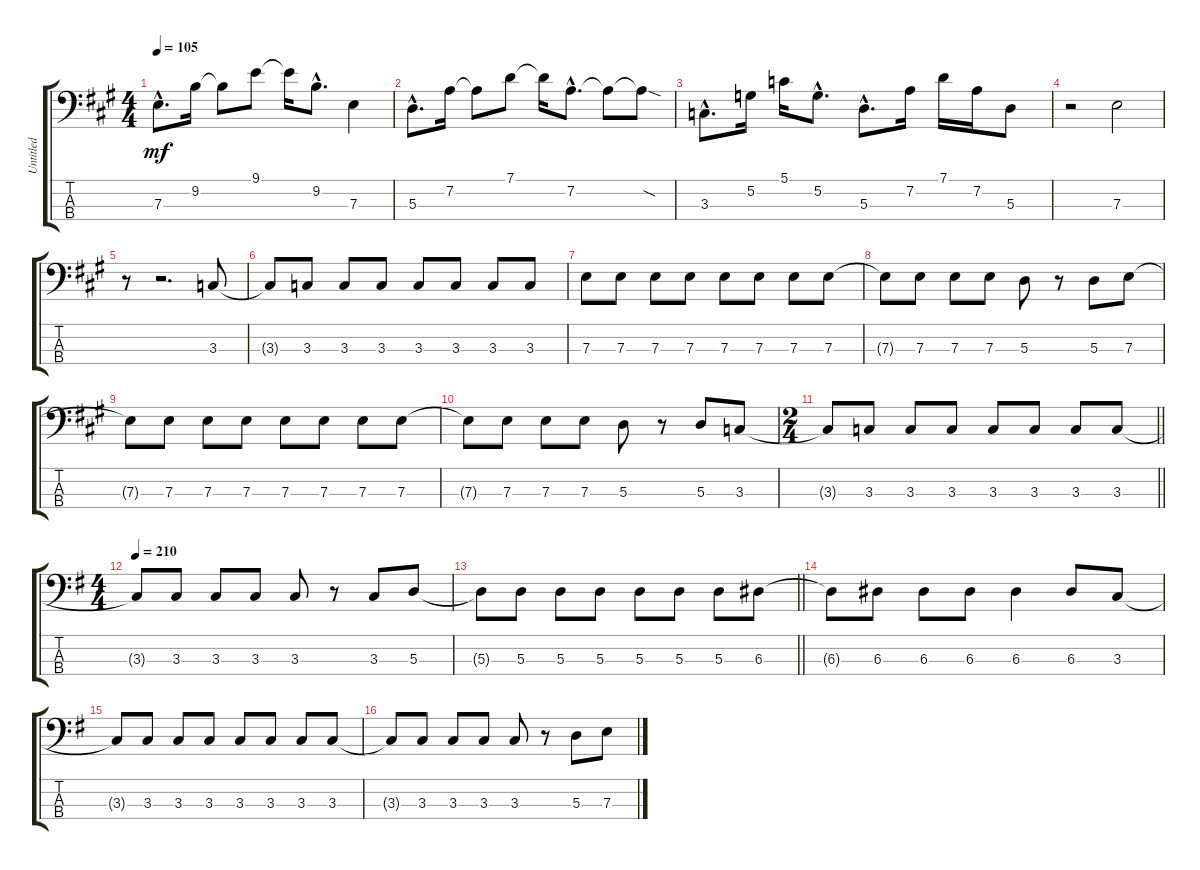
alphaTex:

\track ("Untitled" "Untitled") {instrument electricbassfinger}
\staff {score tabs}
\tuning (G2 D2 A1 E1) {hide}
\ts (4 4)
\tempo 105
\clef f4
\ks a
7.3{hac}.8{d dy mf} 9.2.16 9.2{t}.8 9.1.8 9.1{t}.16 9.2{hac}.8{d} 7.3.4 |
5.3{hac}.8{d} 7.2.16 7.2{t}.8 7.1.8 7.1{t}.16 7.2{hac}.8{d} 7.2{t}.8 7.2{sod t}.8 |
3.3{hac}.8{d} 5.2.16 5.1.16 5.2{hac}.8{d} 5.3{hac}.8{d} 7.2.16 7.1.16 7.2.16 5.3.8 |
r.2 7.3.2 |
r.8 r.2{d} 3.3.8 |
3.3{t}.8 3.3.8 3.3.8 3.3.8 3.3.8 3.3.8 3.3.8 3.3.8 |
7.3.8 7.3.8 7.3.8 7.3.8 7.3.8 7.3.8 7.3.8 7.3.8 |
7.3{t}.8 7.3.8 7.3.8 7.3.8 5.3.8 r.8 5.3.8 7.3.8 |
7.3{t}.8 7.3.8 7.3.8 7.3.8 7.3.8 7.3.8 7.3.8 7.3.8 |
7.3{t}.8 7.3.8 7.3.8 7.3.8 5.3.8 r.8 5.3.8 3.3.8 |
\ts (2 4)
\barLineRight lightlight
3.3{t}.8 3.3.8 3.3.8 3.3.8 3.3.8 3.3.8 3.3.8 3.3.8 |
\ts (4 4)
\tempo 210
\ks g
3.3{t}.8 3.3.8 3.3.8 3.3.8 3.3.8 r.8 3.3.8 5.3.8 |
\barLineRight lightlight
5.3{t}.8 5.3.8 5.3.8 5.3.8 5.3.8 5.3.8 5.3.8 6.3.8 |
6.3{t}.8 6.3.8 6.3.8 6.3.8 6.3.4 6.3.8 3.3.8 |
3.3{t}.8 3.3.8 3.3.8 3.3.8 3.3.8 3.3.8 3.3.8 3.3.8 |
3.3{t}.8 3.3.8 3.3.8 3.3.8 3.3.8 r.8 5.3.8 7.3.8
